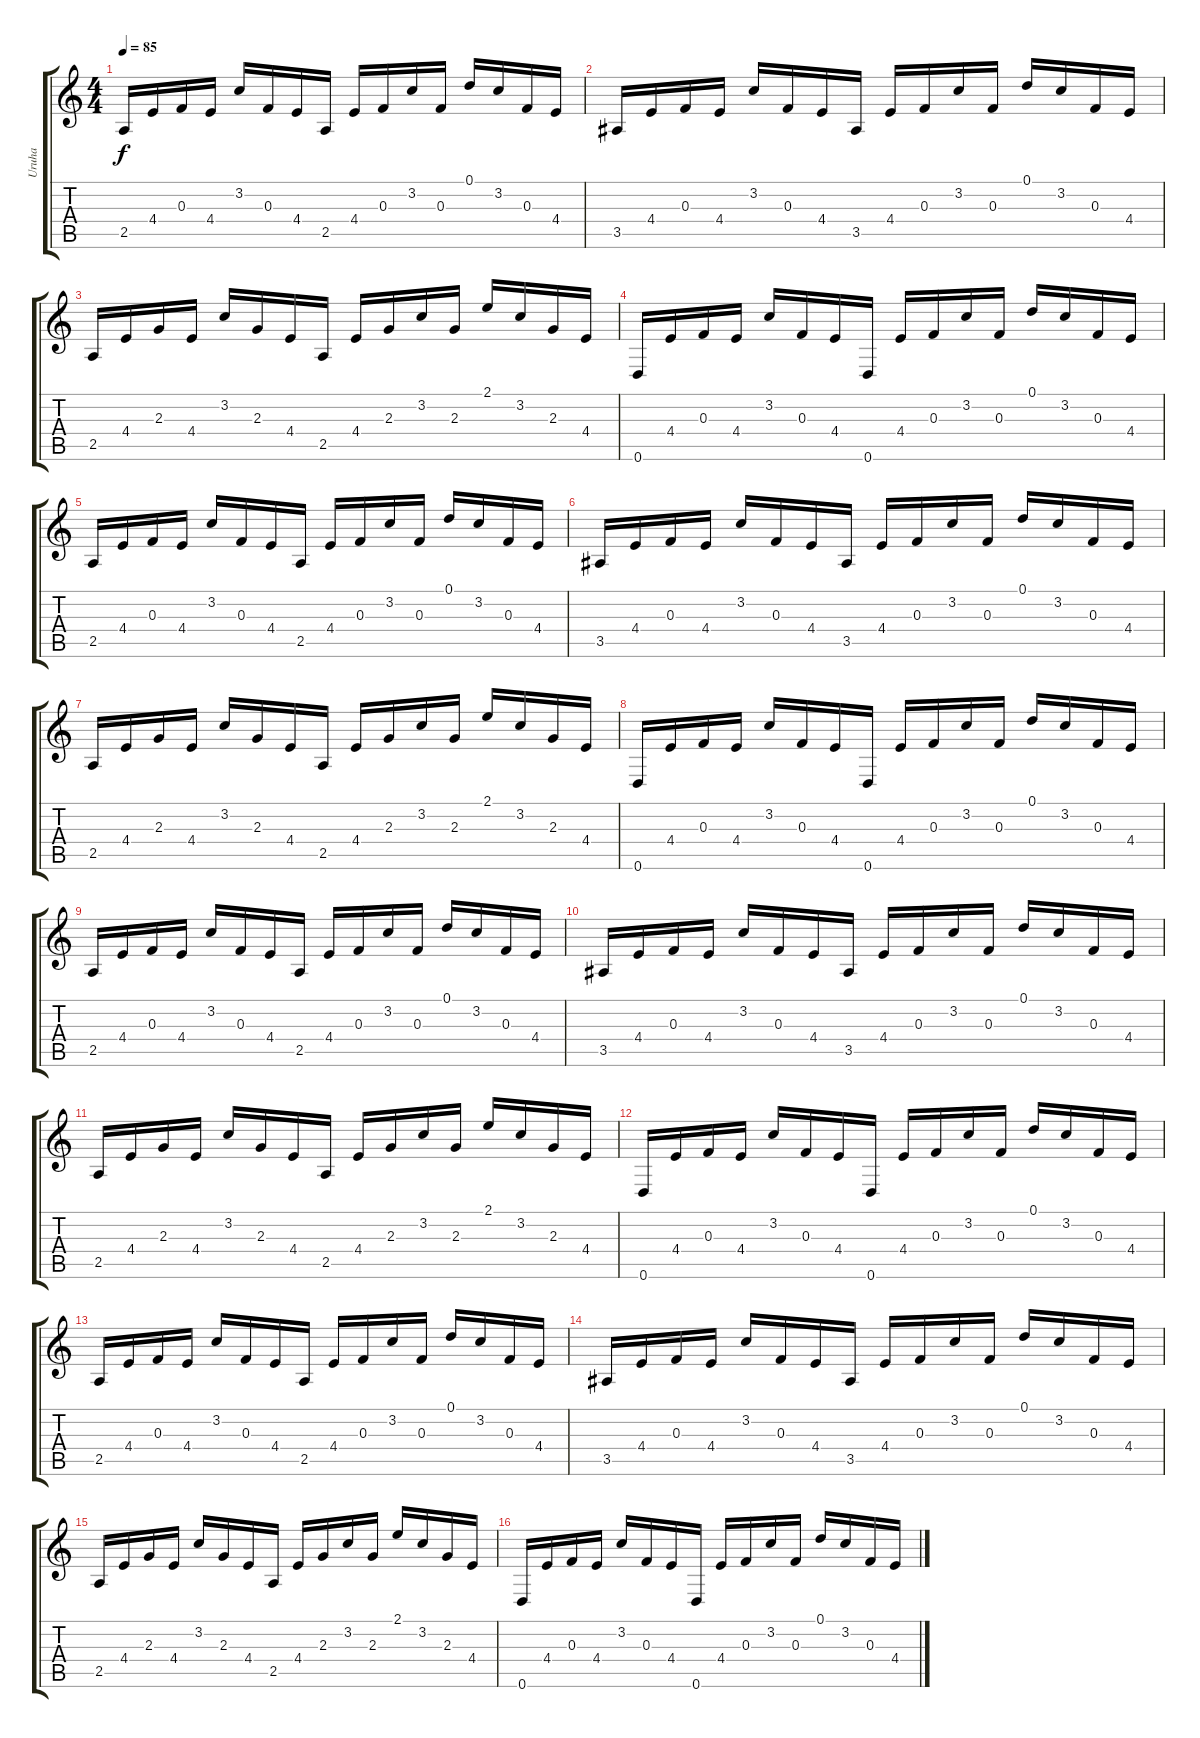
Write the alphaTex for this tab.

\track ("Uruha" "Uruha") {instrument acousticguitarsteel}
\staff {score tabs}
\tuning (D4 A3 F3 C3 G2 D2) {hide}
\ts (4 4)
\tempo 85
\clef g2
\ks c
2.5.16{dy f} 4.4.16 0.3.16 4.4.16 3.2.16 0.3.16 4.4.16 2.5.16 4.4.16 0.3.16 3.2.16 0.3.16 0.1.16 3.2.16 0.3.16 4.4.16 |
3.5.16 4.4.16 0.3.16 4.4.16 3.2.16 0.3.16 4.4.16 3.5.16 4.4.16 0.3.16 3.2.16 0.3.16 0.1.16 3.2.16 0.3.16 4.4.16 |
2.5.16 4.4.16 2.3.16 4.4.16 3.2.16 2.3.16 4.4.16 2.5.16 4.4.16 2.3.16 3.2.16 2.3.16 2.1.16 3.2.16 2.3.16 4.4.16 |
0.6.16 4.4.16 0.3.16 4.4.16 3.2.16 0.3.16 4.4.16 0.6.16 4.4.16 0.3.16 3.2.16 0.3.16 0.1.16 3.2.16 0.3.16 4.4.16 |
2.5.16 4.4.16 0.3.16 4.4.16 3.2.16 0.3.16 4.4.16 2.5.16 4.4.16 0.3.16 3.2.16 0.3.16 0.1.16 3.2.16 0.3.16 4.4.16 |
3.5.16 4.4.16 0.3.16 4.4.16 3.2.16 0.3.16 4.4.16 3.5.16 4.4.16 0.3.16 3.2.16 0.3.16 0.1.16 3.2.16 0.3.16 4.4.16 |
2.5.16 4.4.16 2.3.16 4.4.16 3.2.16 2.3.16 4.4.16 2.5.16 4.4.16 2.3.16 3.2.16 2.3.16 2.1.16 3.2.16 2.3.16 4.4.16 |
0.6.16 4.4.16 0.3.16 4.4.16 3.2.16 0.3.16 4.4.16 0.6.16 4.4.16 0.3.16 3.2.16 0.3.16 0.1.16 3.2.16 0.3.16 4.4.16 |
2.5.16 4.4.16 0.3.16 4.4.16 3.2.16 0.3.16 4.4.16 2.5.16 4.4.16 0.3.16 3.2.16 0.3.16 0.1.16 3.2.16 0.3.16 4.4.16 |
3.5.16 4.4.16 0.3.16 4.4.16 3.2.16 0.3.16 4.4.16 3.5.16 4.4.16 0.3.16 3.2.16 0.3.16 0.1.16 3.2.16 0.3.16 4.4.16 |
2.5.16 4.4.16 2.3.16 4.4.16 3.2.16 2.3.16 4.4.16 2.5.16 4.4.16 2.3.16 3.2.16 2.3.16 2.1.16 3.2.16 2.3.16 4.4.16 |
0.6.16 4.4.16 0.3.16 4.4.16 3.2.16 0.3.16 4.4.16 0.6.16 4.4.16 0.3.16 3.2.16 0.3.16 0.1.16 3.2.16 0.3.16 4.4.16 |
2.5.16 4.4.16 0.3.16 4.4.16 3.2.16 0.3.16 4.4.16 2.5.16 4.4.16 0.3.16 3.2.16 0.3.16 0.1.16 3.2.16 0.3.16 4.4.16 |
3.5.16 4.4.16 0.3.16 4.4.16 3.2.16 0.3.16 4.4.16 3.5.16 4.4.16 0.3.16 3.2.16 0.3.16 0.1.16 3.2.16 0.3.16 4.4.16 |
2.5.16 4.4.16 2.3.16 4.4.16 3.2.16 2.3.16 4.4.16 2.5.16 4.4.16 2.3.16 3.2.16 2.3.16 2.1.16 3.2.16 2.3.16 4.4.16 |
0.6.16 4.4.16 0.3.16 4.4.16 3.2.16 0.3.16 4.4.16 0.6.16 4.4.16 0.3.16 3.2.16 0.3.16 0.1.16 3.2.16 0.3.16 4.4.16
